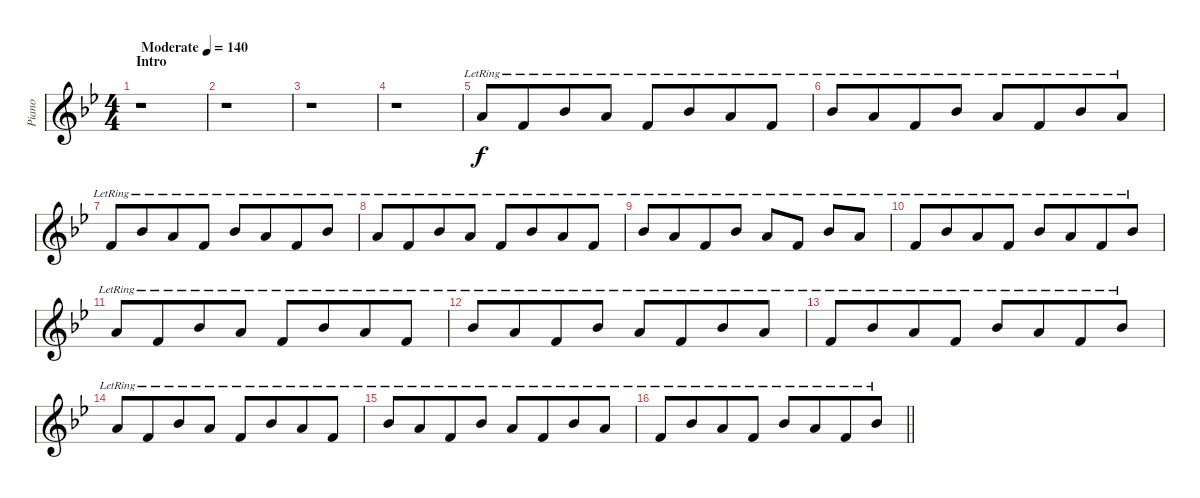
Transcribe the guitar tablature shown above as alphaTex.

\track ("Piano" "Piano") {instrument acousticgrandpiano}
\staff {score}
\tuning (E4 B3 G3 D3 A2 E2) {hide}
\ts (4 4)
\section ("" "Intro")
\tempo (140 "Moderate")
\clef g2
\ks gminor
r.1{dy f instrument acousticgrandpiano} |
r.1 |
r.1 |
r.1 |
10.2{lr}.8{volume 10} 10.3{lr}.8{beam merge} 11.2{lr}.8 10.2{lr}.8 10.3{lr}.8 11.2{lr}.8{beam merge} 10.2{lr}.8 10.3{lr}.8 |
11.2{lr}.8 10.2{lr}.8{beam merge} 10.3{lr}.8 11.2{lr}.8 10.2{lr}.8 10.3{lr}.8{beam merge} 11.2{lr}.8 10.2{lr}.8 |
10.3{lr}.8 11.2{lr}.8{beam merge} 10.2{lr}.8 10.3{lr}.8 11.2{lr}.8 10.2{lr}.8{beam merge} 10.3{lr}.8 11.2{lr}.8 |
10.2{lr}.8 10.3{lr}.8{beam merge} 11.2{lr}.8 10.2{lr}.8 10.3{lr}.8 11.2{lr}.8{beam merge} 10.2{lr}.8 10.3{lr}.8 |
11.2{lr}.8{volume 7} 10.2{lr}.8{beam merge} 10.3{lr}.8 11.2{lr}.8 10.2{lr}.8 10.3{lr}.8 11.2{lr}.8 10.2{lr}.8 |
10.3{lr}.8 11.2{lr}.8{beam merge} 10.2{lr}.8 10.3{lr}.8 11.2{lr}.8 10.2{lr}.8{beam merge} 10.3{lr}.8 11.2{lr}.8 |
10.2{lr}.8 10.3{lr}.8{beam merge} 11.2{lr}.8 10.2{lr}.8 10.3{lr}.8 11.2{lr}.8{beam merge} 10.2{lr}.8 10.3{lr}.8 |
11.2{lr}.8 10.2{lr}.8{beam merge} 10.3{lr}.8 11.2{lr}.8 10.2{lr}.8 10.3{lr}.8{beam merge} 11.2{lr}.8 10.2{lr}.8 |
10.3{lr}.8 11.2{lr}.8{beam merge} 10.2{lr}.8 10.3{lr}.8 11.2{lr}.8 10.2{lr}.8{beam merge} 10.3{lr}.8 11.2{lr}.8 |
10.2{lr}.8 10.3{lr}.8{beam merge} 11.2{lr}.8 10.2{lr}.8 10.3{lr}.8 11.2{lr}.8{beam merge} 10.2{lr}.8 10.3{lr}.8 |
11.2{lr}.8 10.2{lr}.8{beam merge} 10.3{lr}.8 11.2{lr}.8 10.2{lr}.8 10.3{lr}.8{beam merge} 11.2{lr}.8 10.2{lr}.8 |
\barLineRight lightlight
10.3{lr}.8 11.2{lr}.8{beam merge} 10.2{lr}.8 10.3{lr}.8 11.2{lr}.8 10.2{lr}.8{beam merge} 10.3{lr}.8 11.2{lr}.8
